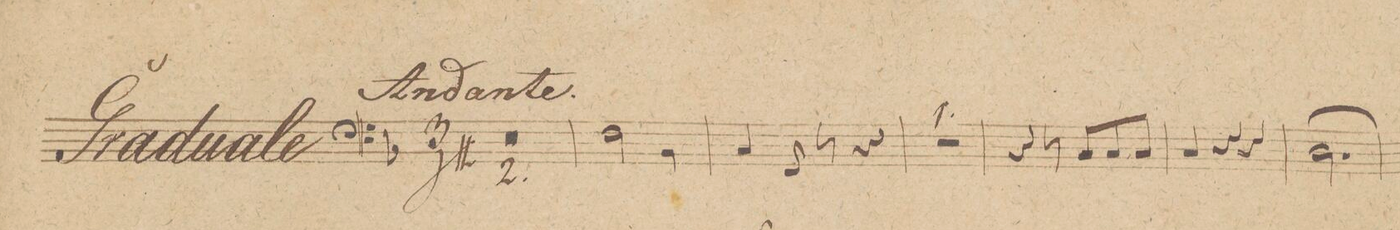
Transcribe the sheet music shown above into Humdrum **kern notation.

**kern
*I"Basso
*clefF4
*k[b-]
*M3/4
2.r
=2
2.r
=3
2F\
4BB-/
=4
4C/
8FF/
8r
4r
=5
2.r
=6
4r
8r
8C/L
8C/
8C/J
=7
4C/
4r
4r
=8
2.D\
=9
*-
